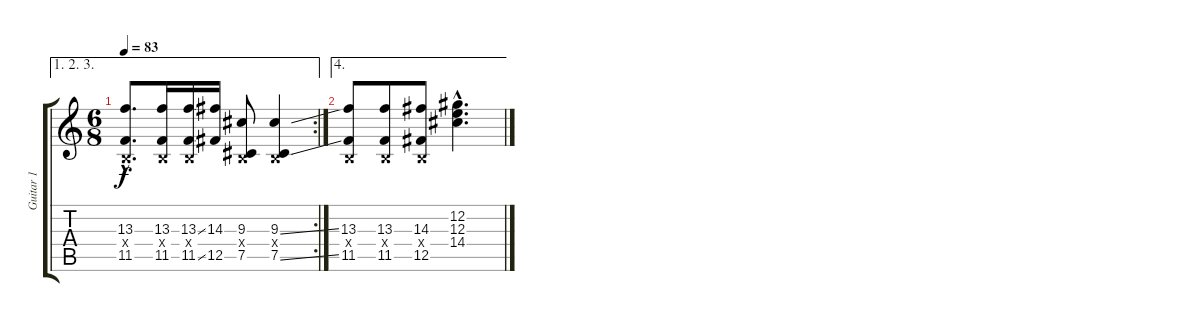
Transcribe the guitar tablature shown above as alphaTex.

\track ("Guitar 1" "Guitar 1") {instrument overdrivenguitar}
\staff {score tabs}
\tuning (Db4 Ab3 E3 B2 Gb2 B1) {hide}
\ae (1 2 3)
\rc 2
\ts (6 8)
\tempo 83
\clef g2
\ks c
(13.3{hac} 0.4{hac x} 11.5{hac}).8{d dy f} (13.3 0.4{x} 11.5).16 (13.3{ss} 0.4{x} 11.5{ss}).16 (14.3 12.5).16 (9.3 0.4{x} 7.5).8 (9.3{ss} 0.4{x} 7.5{ss}).4 |
\ae 4
(13.3 0.4{x} 11.5).8 (13.3 0.4{x} 11.5).8 (14.3 0.4{x} 12.5).8 (12.2{hac} 12.3{hac} 14.4{hac}).4{d}
